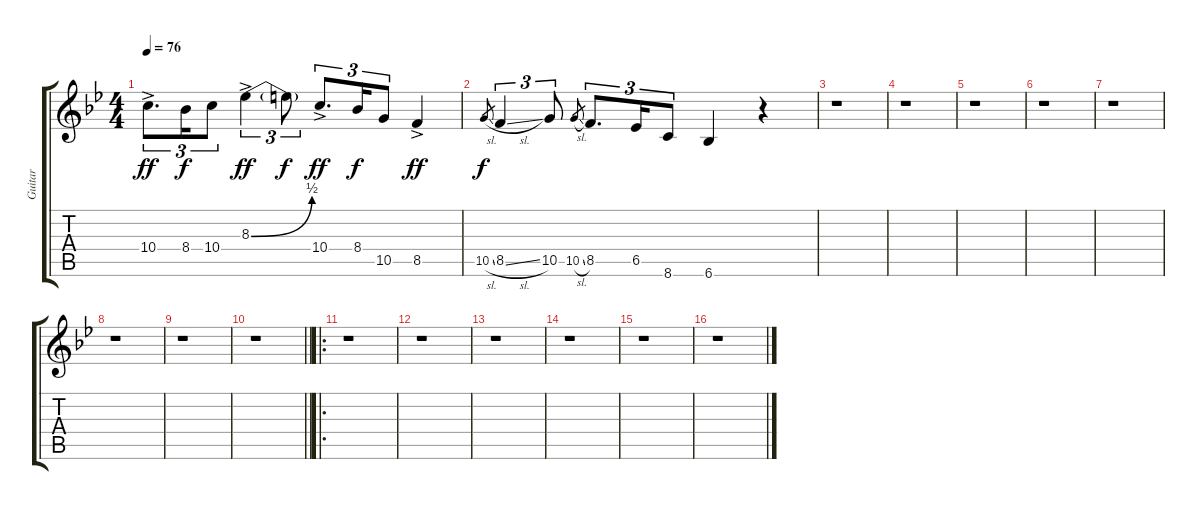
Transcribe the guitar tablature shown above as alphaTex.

\track ("Guitar" "Guitar") {instrument overdrivenguitar}
\staff {score tabs}
\tuning (E4 B3 G3 D3 A2 E2) {hide}
\ts (4 4)
\tempo 76
\clef g2
\ks bb
10.4{ac}.8{d tu (3 2) dy ff instrument overdrivenguitar} 8.4.16{tu (3 2) dy f} 10.4.8{tu (3 2)} 8.3{be (bend 0 0 60 2) ac}.4{tu (3 2) dy ff} 8.3{t}.8{tu (3 2) dy f} 10.4{ac}.8{d tu (3 2) dy ff} 8.4.16{tu (3 2) dy f} 10.5.8{tu (3 2)} 8.5{ac}.4{dy ff} |
10.5{sl}.8{gr dy f} 8.5{sl}.4{tu (3 2)} 10.5.8{tu (3 2)} 10.5{sl}.8{gr} 8.5.8{d tu (3 2)} 6.5.16{tu (3 2)} 8.6.8{tu (3 2)} 6.6.4 r.4 |
r.1 |
r.1 |
r.1 |
r.1 |
r.1 |
r.1 |
r.1 |
\barLineRight lightlight
r.1 |
\ro
r.1 |
r.1 |
r.1 |
r.1 |
r.1 |
r.1
